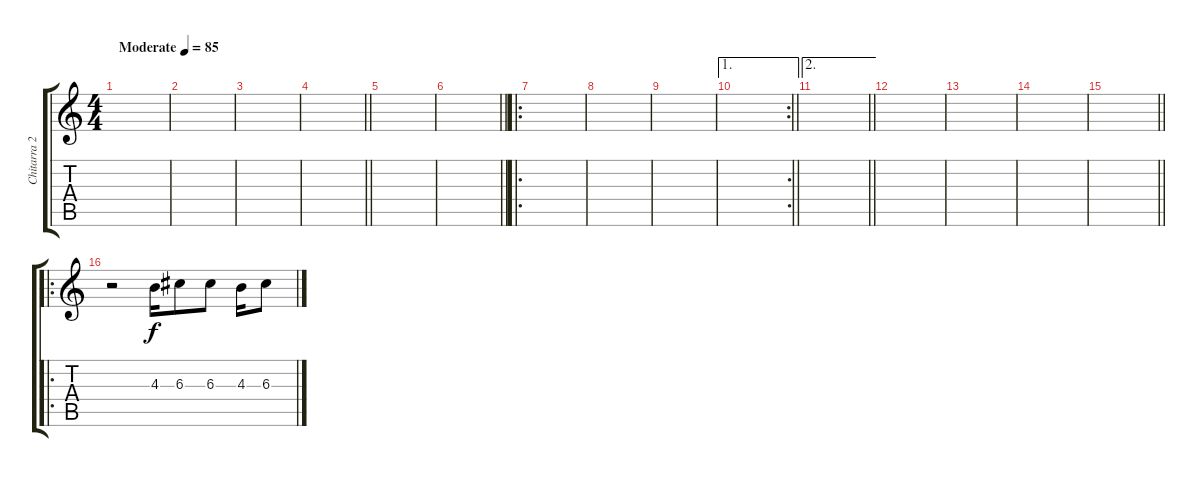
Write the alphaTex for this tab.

\track ("Chitarra 2" "Chitarra 2") {instrument distortionguitar}
\staff {score tabs}
\tuning (E4 B3 G3 D3 A2 E2) {hide}
\ts (4 4)
\tempo (85 "Moderate")
\clef g2
\ks c
|
|
|
\barLineRight lightlight
|
|
\barLineRight lightlight
|
\ro
|
|
|
\ae 1
\rc 2
\barLineRight lightlight
|
\ae 2
\barLineRight lightlight
|
|
|
|
\barLineRight lightlight
|
\ro
r.2 4.3.16 6.3.8 6.3.8 4.3.16 6.3.8
